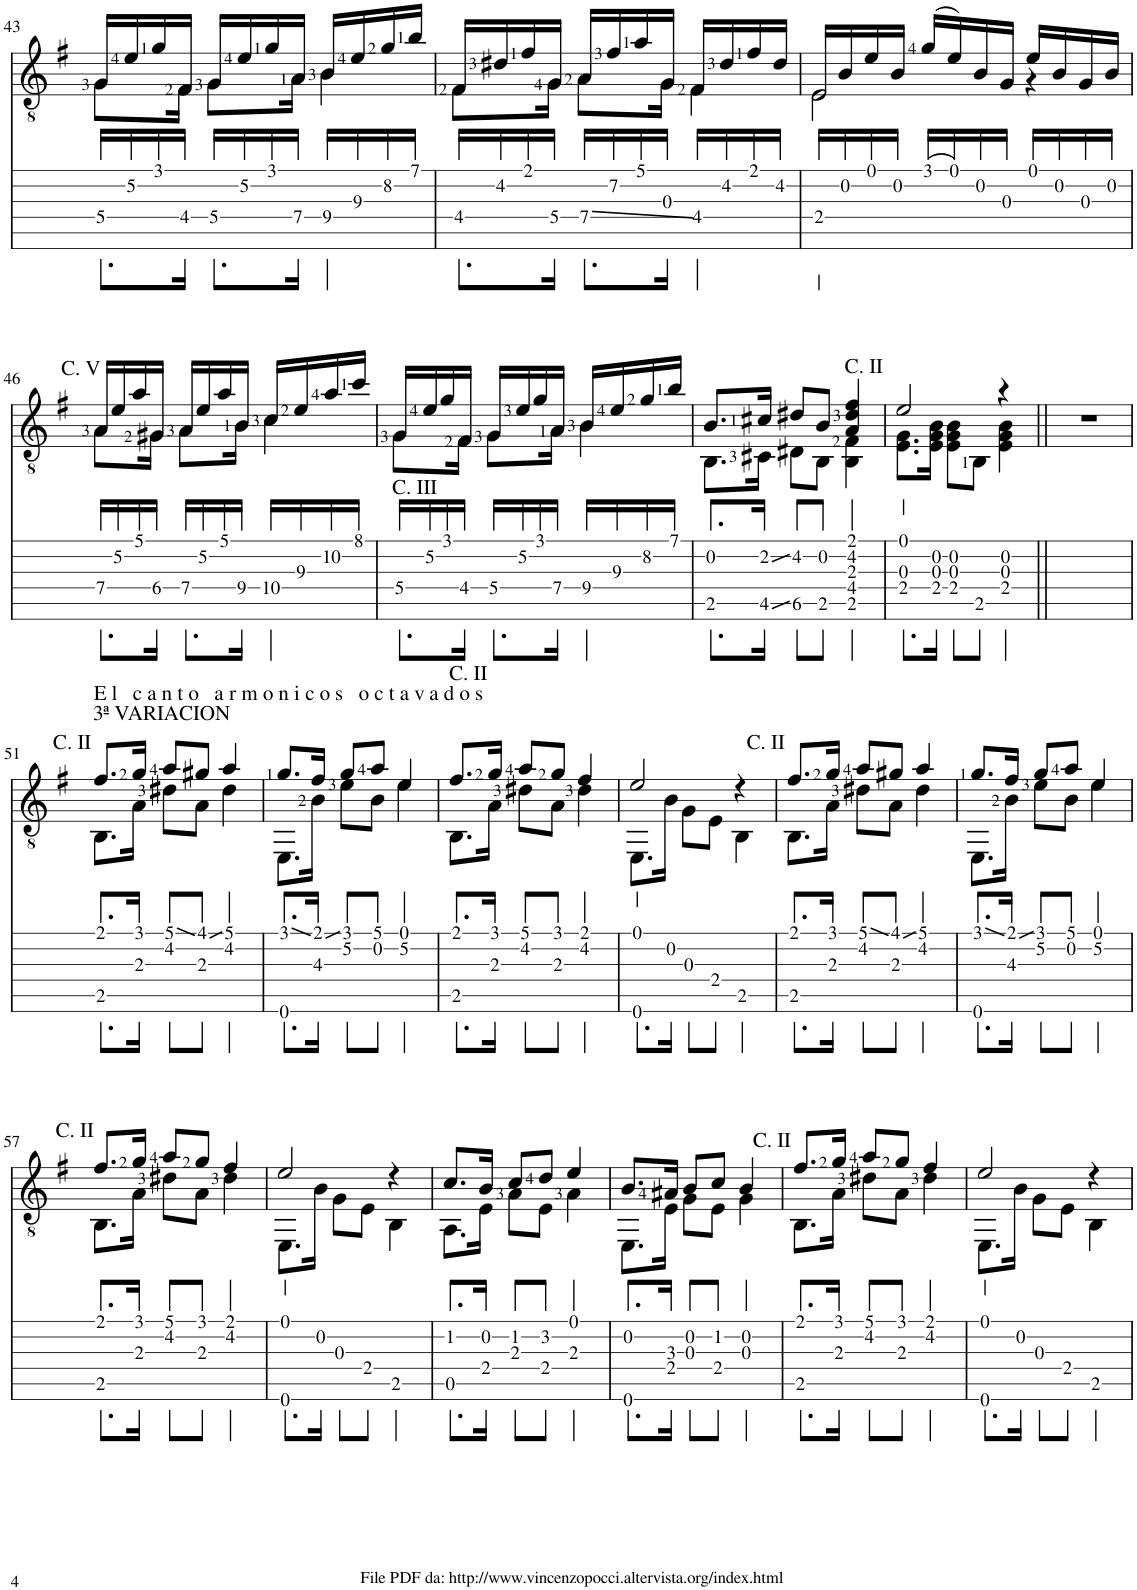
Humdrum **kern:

**kern	**kern
*part2	*part1
*staff2	*staff1
*I"Chitarra classica (Intavolatura)	*I"Guitar
!!LO:PB:g=z
*	*clefGv2
*k[f#]	*k[f#]
*M3/4	*M3/4
=43	=43
*^	*^
16G/LL	8.G\L	16G/LL	8.G\L
16e/	.	16e/	.
16g/	.	16g/	.
16F#/JJ	16F#\Jk	16F#/JJ	16F#\Jk
16G/LL	8.G\L	16G/LL	8.G\L
16e/	.	16e/	.
16g/	.	16g/	.
16A/JJ	16A\Jk	16A/JJ	16A\Jk
16B/LL	4B\	16B/LL	4B\
16e/	.	16e/	.
16g/	.	16g/	.
16b/JJ	.	16b/JJ	.
=44	=44	=44	=44
16F#/LL	8.F#\L	16F#/LL	8.F#\L
16d#X/	.	16d#X/	.
16f#/	.	16f#/	.
16G/JJ	16G\Jk	16G/JJ	16G\Jk
16A/LL	8.A\L	16A/LL	8.A\L
16f#/	.	16f#/	.
16a/	.	16a/	.
16G/JJ	16G\Jk	16G/JJ	16G\Jk
16F#/LL	4F#\	16F#/LL	4F#\
16d#/	.	16d#/	.
16f#/	.	16f#/	.
16d#/JJ	.	16d#/JJ	.
=45	=45	=45	=45
!LO:N:head=open	!	!LO:N:head=open	!
16E/LL	2E\	16E/LL	2E\
16B/	.	16B/	.
16e/	.	16e/	.
16B/JJ	.	16B/JJ	.
(16g/LL	.	(16g/LL	.
16e/)	.	16e/)	.
16B/	.	16B/	.
16G/JJ	.	16G/JJ	.
16e/LL	4r	16e/LL	4r
16B/	.	16B/	.
16G/	.	16G/	.
16B/JJ	.	16B/JJ	.
!!LO:LB:g=z	!!
=46	=46	=46	=46
!	!	!LO:TX:a:t=C. V	!
16A/LL	8.A\L	16A/LL	8.A\L
16e/	.	16e/	.
16a/	.	16a/	.
16G#X/JJ	16G#\Jk	16G#X/JJ	16G#\Jk
16A/LL	8.A\L	16A/LL	8.A\L
16e/	.	16e/	.
16a/	.	16a/	.
16B/JJ	16B\Jk	16B/JJ	16B\Jk
16c/LL	4c\	16c/LL	4c\
16e/	.	16e/	.
16a/	.	16a/	.
16cc/JJ	.	16cc/JJ	.
=47	=47	=47	=47
!LO:TX:a:t=C. III	!	!	!
16G/LL	8.G\L	16G/LL	8.G\L
16e/	.	16e/	.
16g/	.	16g/	.
16F#/JJ	16F#\Jk	16F#/JJ	16F#\Jk
16G/LL	8.G\L	16G/LL	8.G\L
16e/	.	16e/	.
16g/	.	16g/	.
16A/JJ	16A\Jk	16A/JJ	16A\Jk
16B/LL	4B\	16B/LL	4B\
16e/	.	16e/	.
16g/	.	16g/	.
16b/JJ	.	16b/JJ	.
=48	=48	=48	=48
8.B/L	8.BB\L	8.B/L	8.BB\L
16c#X/Jk	16C#X\Jk	16c#X/Jk	16C#X\Jk
8d#X/L	8D#X\L	8d#X/L	8D#X\L
8B/J	8BB\J	8B/J	8BB\J
!	!	!LO:TX:a:t=C. II	!
4A/ 4d#/ 4f#/	4BB\ 4F#\	4A/ 4d#/ 4f#/	4BB\ 4F#\
=49	=49	=49	=49
2e/	8.E\ 8.G\L	2e/	8.E\ 8.G\L
.	16E\ 16G\ 16B\Jk	.	16E\ 16G\ 16B\Jk
.	8E\ 8G\ 8B\L	.	8E\ 8G\ 8B\L
.	8BB\J	.	8BB\J
4r	4E\ 4G\ 4B\	4r	4E\ 4G\ 4B\
*v	*v	*	*
*	*v	*v
=50||	=50||
2.r	2.r
!!LO:LB:g=z
=51	=51
*^	*^
!	!	!LO:TX:a:t=3ª VARIACION	!
!	!	!LO:TX:a:t=C. II	!
!	!	!LO:TX:a:t=E l   c a n t o   a r m o n i c o s   o c t a v a d o s	!
8.f#/L	8.BB\L	8.f#/L	8.BB\L
16g/Jk	16A\Jk	16g/Jk	16A\Jk
8a/L	8d#X\L	8a/L	8d#X\L
8g#X/J	8A\J	8g#X/J	8A\J
4a/	4d#\	4a/	4d#\
=52	=52	=52	=52
8.g/L	8.EE\L	8.g/L	8.EE\L
16f#/Jk	16B\Jk	16f#/Jk	16B\Jk
8g/L	8e\L	8g/L	8e\L
8a/J	8B\J	8a/J	8B\J
4e/	4e\	4e/	4e\
=53	=53	=53	=53
!	!	!LO:TX:a:t=C. II	!
8.f#/L	8.BB\L	8.f#/L	8.BB\L
16g/Jk	16A\Jk	16g/Jk	16A\Jk
8a/L	8d#X\L	8a/L	8d#X\L
8g/J	8A\J	8g/J	8A\J
4f#/	4d#\	4f#/	4d#\
=54	=54	=54	=54
2e/	8.EE\L	2e/	8.EE\L
.	16B\Jk	.	16B\Jk
.	8G\L	.	8G\L
.	8E\J	.	8E\J
4r	4BB\	4r	4BB\
=55	=55	=55	=55
!	!	!LO:TX:a:t=C. II	!
8.f#/L	8.BB\L	8.f#/L	8.BB\L
16g/Jk	16A\Jk	16g/Jk	16A\Jk
8a/L	8d#X\L	8a/L	8d#X\L
8g#X/J	8A\J	8g#X/J	8A\J
4a/	4d#\	4a/	4d#\
=56	=56	=56	=56
8.g/L	8.EE\L	8.g/L	8.EE\L
16f#/Jk	16B\Jk	16f#/Jk	16B\Jk
8g/L	8e\L	8g/L	8e\L
8a/J	8B\J	8a/J	8B\J
4e/	4e\	4e/	4e\
!!LO:LB:g=z	!!
=57	=57	=57	=57
!	!	!LO:TX:a:t=C. II	!
8.f#/L	8.BB\L	8.f#/L	8.BB\L
16g/Jk	16A\Jk	16g/Jk	16A\Jk
8a/L	8d#X\L	8a/L	8d#X\L
8g/J	8A\J	8g/J	8A\J
4f#/	4d#\	4f#/	4d#\
=58	=58	=58	=58
2e/	8.EE\L	2e/	8.EE\L
.	16B\Jk	.	16B\Jk
.	8G\L	.	8G\L
.	8E\J	.	8E\J
4r	4BB\	4r	4BB\
=59	=59	=59	=59
8.c/L	8.AA\L	8.c/L	8.AA\L
16B/Jk	16E\Jk	16B/Jk	16E\Jk
8c/L	8A\L	8c/L	8A\L
8d/J	8E\J	8d/J	8E\J
4e/	4A\	4e/	4A\
=60	=60	=60	=60
8.B/L	8.EE\L	8.B/L	8.EE\L
16A#X/Jk	16E\Jk	16A#X/Jk	16E\Jk
8B/L	8G\L	8B/L	8G\L
8c/J	8E\J	8c/J	8E\J
4B/	4G\	4B/	4G\
=61	=61	=61	=61
!	!	!LO:TX:a:t=C. II	!
8.f#/L	8.BB\L	8.f#/L	8.BB\L
16g/Jk	16A\Jk	16g/Jk	16A\Jk
8a/L	8d#X\L	8a/L	8d#X\L
8g/J	8A\J	8g/J	8A\J
4f#/	4d#\	4f#/	4d#\
=62	=62	=62	=62
2e/	8.EE\L	2e/	8.EE\L
.	16B\Jk	.	16B\Jk
.	8G\L	.	8G\L
.	8E\J	.	8E\J
4r	4BB\	4r	4BB\
*v	*v	*	*
*	*v	*v
=	=
*-	*-
